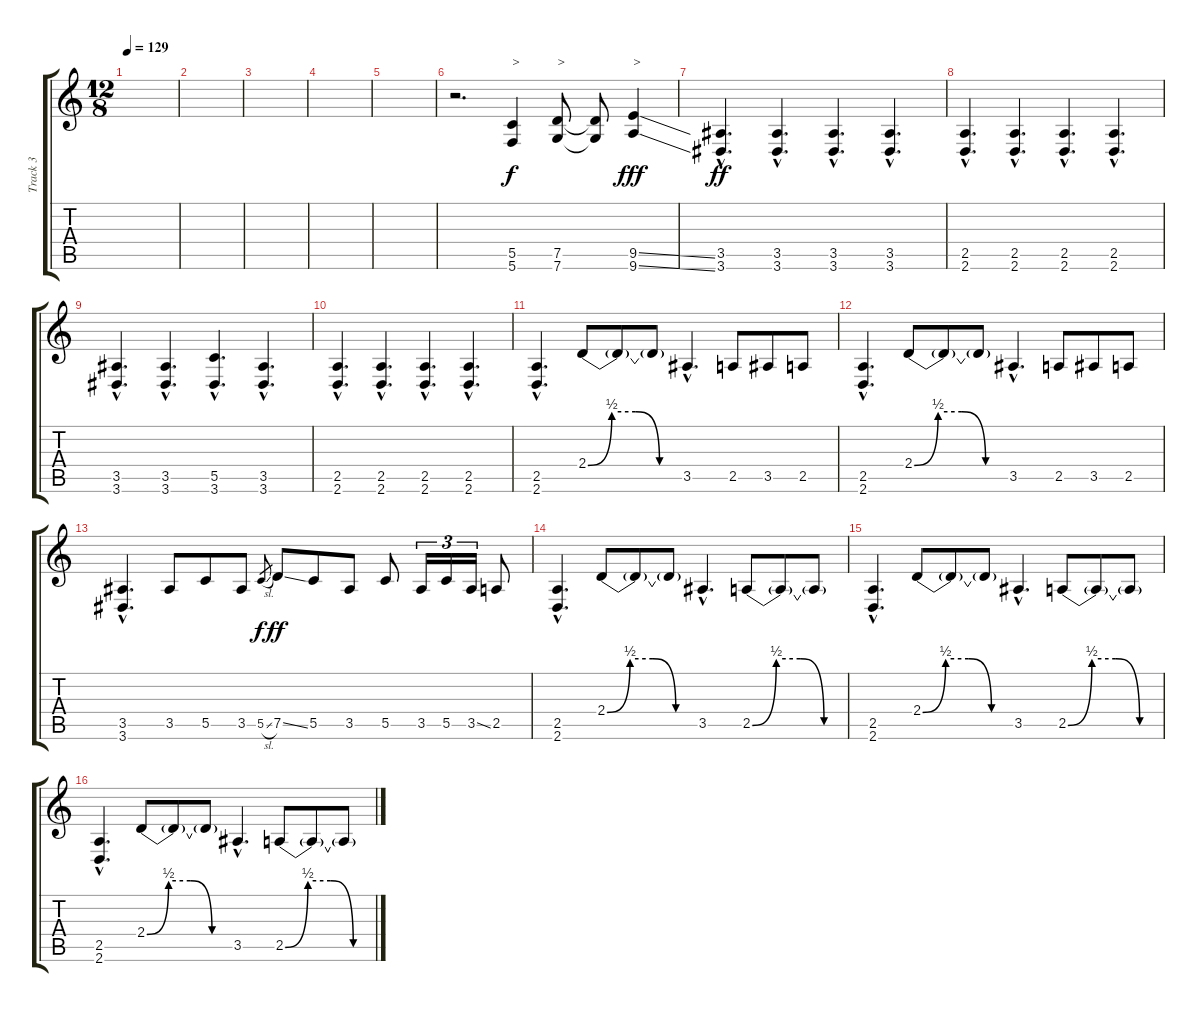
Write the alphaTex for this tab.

\track ("Track 3" "Track 3") {instrument distortionguitar}
\staff {score tabs}
\tuning (D4 A3 F3 C3 G2 C2) {hide}
\ts (12 8)
\tempo 129
\clef g2
\ks c
|
|
|
|
|
r.2{d} (5.5 5.6).4{txt ">"} (7.5 7.6).8{txt ">"} (7.5{t} 7.6{t}).8{dy f} (9.5{ss} 9.6{ss}).4{txt ">" dy fff} |
(3.5{hac} 3.6{hac}).4{d dy ff} (3.5{hac} 3.6{hac}).4{d} (3.5{hac} 3.6{hac}).4{d} (3.5{hac} 3.6{hac}).4{d} |
(2.5{hac} 2.6{hac}).4{d} (2.5{hac} 2.6{hac}).4{d} (2.5{hac} 2.6{hac}).4{d} (2.5{hac} 2.6{hac}).4{d} |
(3.5{hac} 3.6{hac}).4{d} (3.5{hac} 3.6{hac}).4{d} (5.5{hac} 3.6{hac}).4{d} (3.5{hac} 3.6{hac}).4{d} |
(2.5{hac} 2.6{hac}).4{d} (2.5{hac} 2.6{hac}).4{d} (2.5{hac} 2.6{hac}).4{d} (2.5{hac} 2.6{hac}).4{d} |
(2.5{hac} 2.6{hac}).4{d} 2.4{be (custom 0 0 15 2 30 2 45 0 60 0)}.8 2.4{t}.8 2.4{t}.8 3.5{hac}.4{d} 2.5.8 3.5.8 2.5.8 |
(2.5{hac} 2.6{hac}).4{d} 2.4{be (custom 0 0 15 2 30 2 45 0 60 0)}.8 2.4{t}.8 2.4{t}.8 3.5{hac}.4{d} 2.5.8 3.5.8 2.5.8 |
(3.5{hac} 3.6{hac}).4{d} 3.5.8 5.5.8 3.5.8 5.5{sl}.8{gr dy f} 7.5{ss}.8{dy ff} 5.5.8 3.5.8 5.5.8 3.5.16{tu (3 2)} 5.5.16{tu (3 2)} 3.5{ss}.16{tu (3 2)} 2.5.8 |
(2.5{hac} 2.6{hac}).4{d} 2.4{be (custom 0 0 15 2 30 2 45 0 60 0)}.8 2.4{t}.8 2.4{t}.8 3.5{hac}.4{d} 2.5{be (custom 0 0 15 2 30 2 45 0 60 0)}.8 2.5{t}.8 2.5{t}.8 |
(2.5{hac} 2.6{hac}).4{d} 2.4{be (custom 0 0 15 2 30 2 45 0 60 0)}.8 2.4{t}.8 2.4{t}.8 3.5{hac}.4{d} 2.5{be (custom 0 0 15 2 30 2 45 0 60 0)}.8 2.5{t}.8 2.5{t}.8 |
(2.5{hac} 2.6{hac}).4{d} 2.4{be (custom 0 0 15 2 30 2 45 0 60 0)}.8 2.4{t}.8 2.4{t}.8 3.5{hac}.4{d} 2.5{be (custom 0 0 15 2 30 2 45 0 60 0)}.8 2.5{t}.8 2.5{t}.8
